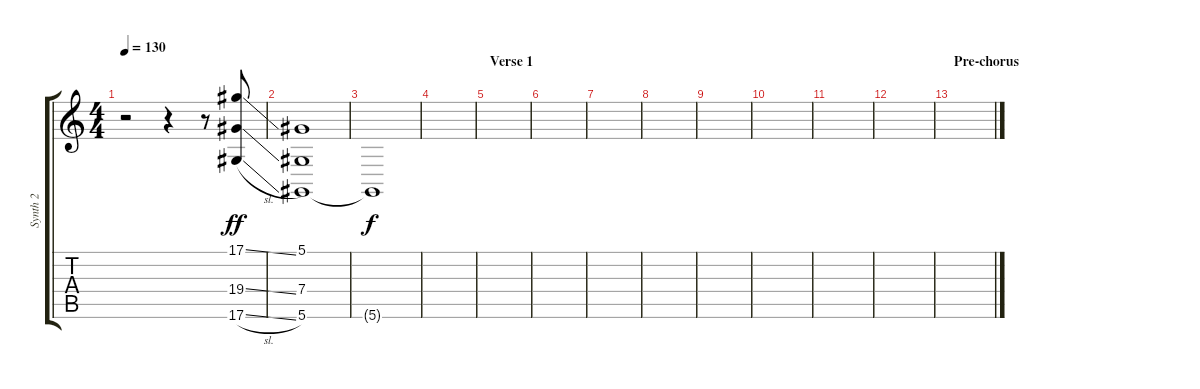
\track ("Synth 2" "Synth 2") {instrument lead2sawtooth}
\staff {score tabs}
\tuning (Eb4 Bb3 Gb3 Db3 Ab2 Eb2) {hide}
\ts (4 4)
\tempo 130
\clef g2
\ks c
r.2{dy ff instrument lead2sawtooth} r.4 r.8 (17.1{ss} 19.4{ss} 17.6{sl}).8 |
(5.1 7.4 5.6).1 |
5.6{t}.1{dy f} |
|
\section ("" "Verse 1")
|
|
|
|
|
|
|
|
\section ("" "Pre-chorus")
